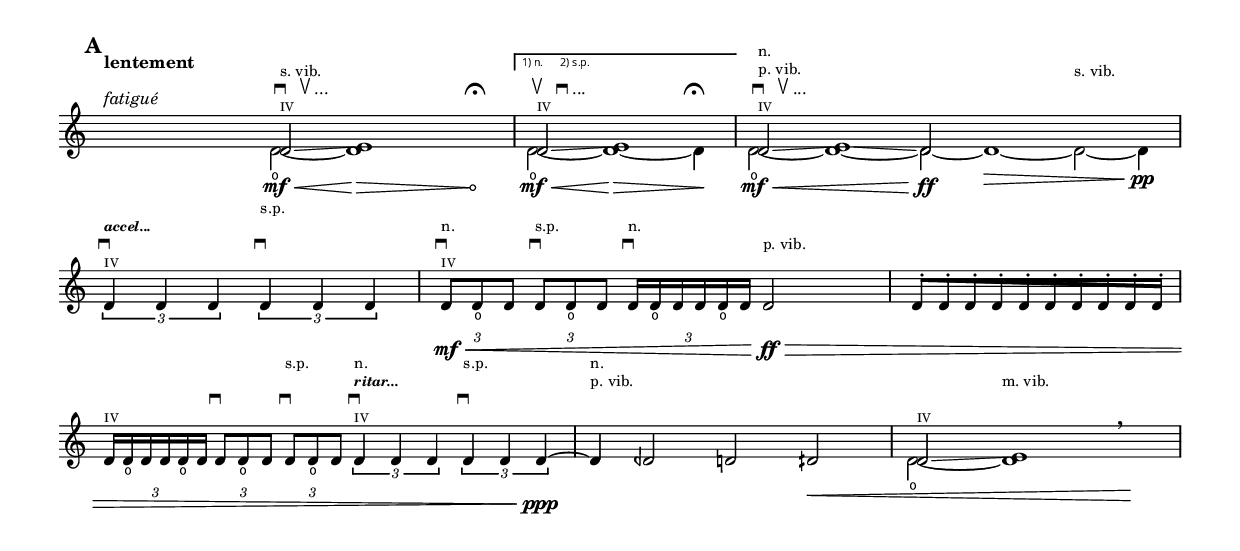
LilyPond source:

% #!lilypond lcp-extract.ly -*- coding: utf-8; -*-

%%%
%%% les-cinq-pieds:
%%% extract for the lilypond documentaton project
%%%

%% Title:	Les cinq pieds
%% Composer: 	David Séverin
%% Date:	Juillet 2007
%% Instrument:	Violon Solo
%% Dedication:	A mon épouse Lívia De Souza Vidal
%% Additional:	avec l'aide de Krzysztof Wagenaar

%% Statement:

%% Here by, I, the composer, agree that this extract of my composition
%% be in the public domain and can be part of, used and presented in
%% the LilyPond Documention Project.

%% Statement Date: Octber the 9th, 2008


\version "2.12.0"
#(set-global-staff-size 15)

%%%
%%% Abreviations
%%%

db         = \markup { \musicglyph #"scripts.downbow" }
dub        = \markup { \line { \musicglyph #"scripts.downbow" " " \musicglyph #"scripts.upbow" } }
dubetc     = \markup { \line { \musicglyph #"scripts.downbow" " " \musicglyph #"scripts.upbow" "..." } }

ub         = \markup { \musicglyph #"scripts.upbow" }
udb        = \markup { \line { \musicglyph #"scripts.upbow" " " \musicglyph #"scripts.downbow" } }
udbetc     = \markup { \line { \musicglyph #"scripts.upbow" " " \musicglyph #"scripts.downbow" "..." } }

fermaTa    = \markup \musicglyph #"scripts.ufermata"

accel   = \markup \tiny \italic \bold "accel..."
ritar   = \markup \tiny \italic \bold "ritar..."

ignore     = \override NoteColumn #'ignore-collision = ##t


%%
%% Strings
%%

svib           = \markup \small "s. vib."
pvib           = \markup \small "p. vib."
mvib           = \markup \small "m. vib."
sulp           = \markup \small "s.p."
norm           = \markup \small "n."

quatre         = \markup \teeny "IV"


%%
%% Shifting Notes
%%

shift      = \once \override NoteColumn #'force-hshift = #0.9
shifta     = \once \override NoteColumn #'force-hshift = #1.2
shiftb     = \once \override NoteColumn #'force-hshift = #1.4


%%
%% Hairpin
%%

% aniente        = "a niente"
aniente        = \once \override Hairpin #'circled-tip = ##t


%%
%% Tuplets
%%

tupletbp       = \once \override Staff.TupletBracket #'padding = #2.25


%%
%% Flag [Note Head - Stem]
%%

noflag         = \once \override Stem #'flag-style = #'no-flag

%%%
%%% Functions
%%%

#(define-markup-command (colmark layout props args)
  (markup-list?)
  (let ((entries (cons (list '(baseline-skip . 2.3)) props)
       ))
   (interpret-markup layout entries
    (make-column-markup
     (map (lambda (arg)
	   (markup arg))
      (reverse args))))))


%%%
%%% Instruments
%%%

ViolinSolo = \relative c' {

  \voiceOne

  \set Score.markFormatter     =  #format-mark-box-numbers
  \override Score.VoltaBracket #'font-name                  = #"sans"
  \override Score.VoltaBracket #'extra-offset               = #'(0 . 1)
  \override SpacingSpanner     #'uniform-stretching         = ##t


  %% Measure 1
  \time 25/8
  \mark \default
  r2 ^\markup \colmark { \italic "fatigué" " " \bold "lentement"} r4 r r8
  <<
    { \shift d2 \glissando ^\markup \colmark { \quatre \dubetc \svib } \shifta e1 } \\
    { d2 \open \mf \< ~ \aniente d1  \! \> r4 r ^\markup \colmark { " " \fermaTa } \! }
  >>


  %% Measure 2
  \time 7/4
  \set Score.repeatCommands = #'((volta "1) n.      2) s.p."))
  <<
    { \shift d2 \glissando ^\markup \colmark { \quatre \udbetc } \shifta e1 } \\
    { d2 \open \mf \< ~ d1 \! \> ~ d4 ^\markup \colmark { " " \fermaTa } \! }
  >>
  \set Score.repeatCommands = #'((volta #f))


  %% Measure 3
  \time 15/4
  <<
    { \shift d2 \glissando ^\markup \colmark { \quatre \dubetc \pvib \norm } \shifta e1 \glissando d2 } \\
    { d2 \open \mf \< ~ d1 ~ d2 \ff  ~ d1 \> ~ d2 ^\markup \colmark { " " " " \svib } ~ d4 \pp}
  >>
  \break

  %% Measure 4
  \time 4/4
  \stemUp
  \tupletDown
  \times 2/3 { d4 ^\markup \colmark { \quatre \db \accel } d d }
  \times 2/3 { d4 ^\markup \colmark { " " \db " " \sulp } d d }



  %% Measure 5
  \time 5/4
  \tupletbp \times 2/3 { d8 \mf \< ^\markup \colmark { \quatre \db \norm } d _\open d }
  \tupletbp \times 2/3 { d8 ^\markup \colmark { " " \db \sulp } d _\open d }
  \tupletbp \times 2/3 { d16 ^\markup \colmark { " " \db \norm } d _\open d d d _\open d }
  d2 \ff ^\markup \colmark { " " \pvib } \>


  %% Measure 6
  \time 5/8
  \once \override Beam #'grow-direction = #RIGHT  % \featherDurations #(ly:make-moment 2 3)
  { d16 \staccato
    [ d \staccato d \staccato d \staccato d \staccato d \staccato d \staccato d \staccato d \staccato d \staccato]
  }
  \break


  %% Measure 7
  \time 7/4
  \tupletbp \times 2/3 { d16 ^\markup \colmark { \quatre } d _\open d d d _\open d }
  \tupletbp \times 2/3 { d8 ^\markup \colmark { " " \db } d _\open d }
  \tupletbp \times 2/3 { d8 ^\markup \colmark { " " \db " " \sulp } d _\open d }
  \times 2/3 { d4 ^\markup \colmark { \quatre \db \ritar \norm } d d }
  \times 2/3 { d4 ^\markup \colmark { " " \db " " \sulp } d d \ppp ~ }


  %% Measure 8
  d4 ^\markup \colmark { " " " " \pvib \norm }
  deh2 d dih \<


  %% Measure 9
  <<
    { \shift d2 \glissando ^\markup \colmark { \quatre } \shifta e1 } \\
    { d2 \open ~ d1  ^\markup \colmark { " " " " \mvib } }
  >>
  \breathe r4 \!

}


%%%
%%% Score
%%%

\score {

  <<
    \relative <<
      \new Staff \ViolinSolo
    >>

    \override Score.Rest #'transparent = ##t
    \set Score.defaultBarType          = "empty"
  >>

  \layout  {
    indent       = 0.0
    \context {
      \Staff
      \remove "Time_signature_engraver"
    }
    \context {
      \Score
      \remove "Bar_number_engraver"
    }
  }
}
